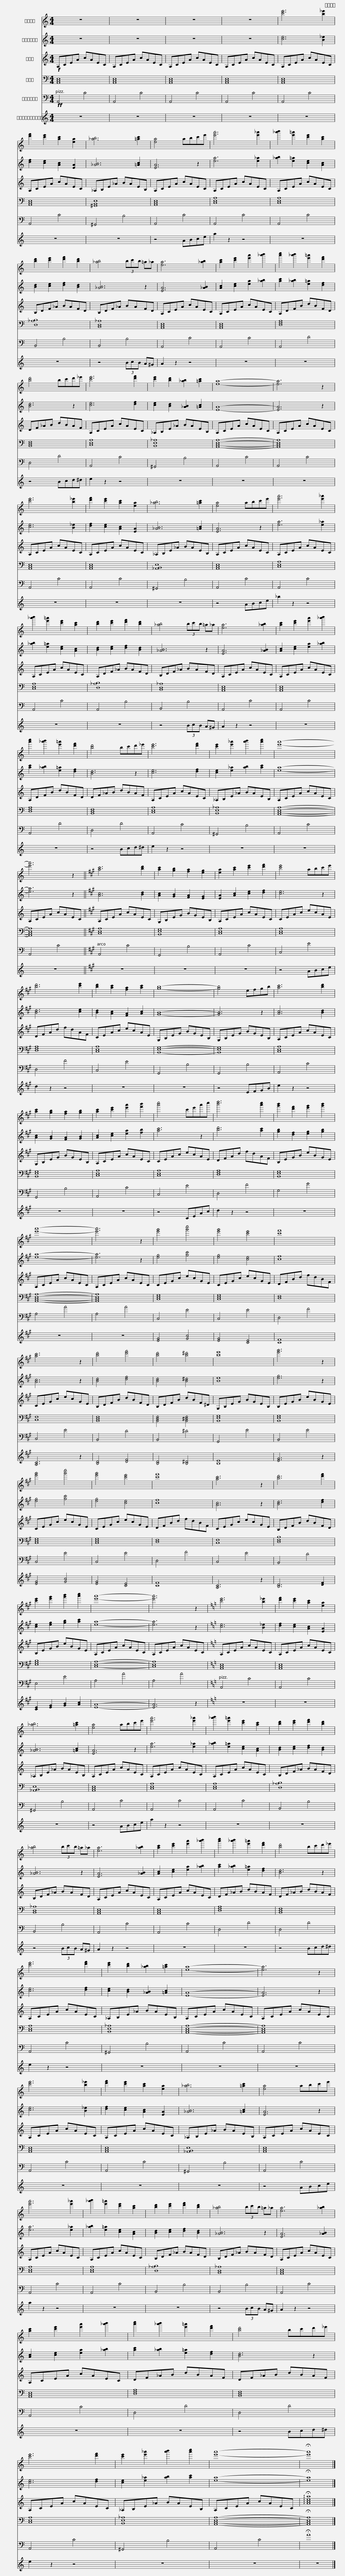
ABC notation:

X:1
%%score 1 2 3 4 5 6
L:1/8
M:4/4
I:linebreak $
K:C
V:1 treble
V:2 treble
V:3 treble
V:4 bass
V:5 bass transpose=-12
V:6 treble transpose=24
V:1
 z8 | z8 | z8 | z8 |$ [c'e']6 [b_e']2 | %5
 [d'f']2 [c'e']2 [ac']2 [ea]2 | [_ab]6 [=ac']2 | [ea]4 abc'e' |$ [e'a']6 [e'_a']2 | [_a'b']2 [e'=a']2 [c'e']2 [ac']2 | %10
 [bd']2 [c'e']2 [d'f']2 [bd']2 | [_ab]4 (3bc'b =a_a |$ [ea]6 [_ab]2 | [ac']2 [c'e']2 [e'a']2 [_a'b']2 | [a'c'']2 [_a'b']2 [e'=a']2 [d'f']2 | %15
 [bd']4 bc'd'_e' |$ [c'e']6 [d'f']2 | [c'e']2 [bd']2 [_ab]2 [=ac']2 | [ea]8- | [ea]6 z2 |$ %20
 [c'e']6 [b_e']2 | [d'f']2 [c'e']2 [ac']2 [ea]2 | [_ab]6 [=ac']2 | [ea]4 abc'e' |$ [e'a']6 [e'_a']2 | %25
 [_a'b']2 [e'=a']2 [c'e']2 [ac']2 | [bd']2 [c'e']2 [d'f']2 [bd']2 | [_ab]4 (3bc'b =a_a |$ [ea]6 [_ab]2 | [ac']2 [c'e']2 [e'a']2 [_a'b']2 | %30
 [a'c'']2 [_a'b']2 [e'=a']2 [d'f']2 | [bd']4 bc'd'_e' |$ [c'e']6 [d'f']2 | [c'e']2 [e'_a']2 [a'b']2 [a'c'']2 | [e'a']8- | %35
 [e'a']6 z2 ||$[K:A] [ac']6 [bd']2 | [ac']2 [gb]2 [fa]2 [eg]2 | [ea]2 [ac']2 [c'e']2 [d'f']2 | [c'e']4 abc'e' |$ %40
 [bd']6 [c'e']2 | [bd']2 [ac']2 [fa]2 [ac']2 | [gb]8- | [gb]4 efgb |$ [ac']6 [bd']2 | %45
 [ac']2 [gb]2 [fa]2 [gb]2 | [ac']2 [c'e']2 [e'a']2 [f'b']2 | [a'c'']4 c'e'a'c'' |$ [b'd'']6 [a'c'']2 | [g'b']2 [d'f']2 [e'g']2 [g'b']2 | %50
 [e'a']8- | [e'a']6 z2 | [e'g']4 [g'c'']4 |$ [e'g']4 [c'e']4 | [c'f']8 | %55
 [ac']6 z2 | [bd']4 [d'f']4 | [bd']4 [b^d']4 |$ [be']8 | [e'g']6 z2 | %60
 [e'g']4 [g'c'']4 | [e'g']4 [c'e']4 | [c'f']8 |$ [ac']6 z2 | [bd']6 [d'f']2 | %65
 [c'e']2 [e'g']2 [g'b']2 [a'c'']2 | [e'a']8- |$ [e'a']6 z2 |[K:C] [c'e']6 [b_e']2 | [d'f']2 [c'e']2 [ac']2 [ea]2 | %70
 [_ab]6 [=ac']2 |$ [ea]4 abc'e' | [e'a']6 [e'_a']2 | [_a'b']2 [e'=a']2 [c'e']2 [ac']2 | [bd']2 [c'e']2 [d'f']2 [bd']2 |$ %75
 [_ab]4 (3bc'b =a_a | [ea]6 [_ab]2 | [ac']2 [c'e']2 [e'a']2 [_a'b']2 | [a'c'']2 [_a'b']2 [e'=a']2 [d'f']2 |$ [bd']4 bc'd'_e' | %80
 [c'e']6 [d'f']2 | [c'e']2 [bd']2 [_ab]2 [=ac']2 | [ea]8- |$ [ea]6 z2 | [c'e']6 [b_e']2 | %85
 [d'f']2 [c'e']2 [ac']2 [ea]2 | [_ab]6 [=ac']2 |$ [ea]4 abc'e' | [e'a']6 [e'_a']2 | [_a'b']2 [e'=a']2 [c'e']2 [ac']2 | %90
 [bd']2 [c'e']2 [d'f']2 [bd']2 |$ [_ab]4 (3bc'b =a_a | [ea]6 [_ab]2 | [ac']2 [c'e']2 [e'a']2 [_a'b']2 | [a'c'']2 [_a'b']2 [e'=a']2 [d'f']2 |$ %95
 [bd']4 bc'd'_e' | [c'e']6 [d'f']2 | [c'e']2 [e'_a']2 [a'b']2 [a'c'']2 | [e'a']8- | !fermata![e'a']8 |] %100
V:2
 z8 | z8 | z8 | z8 |$ [ce]6 [B_e]2 | %5
 [df]2 [ce]2 [Ac]2 [EA]2 | [_AB]6 [=Ac]2 | [EA]6 z2 |$ [ea]6 [e_a]2 | [_ab]2 [e=a]2 [ce]2 [Ac]2 | %10
 [Bd]2 [ce]2 [df]2 [Bd]2 | [_AB]6 z2 |$ [EA]6 [_AB]2 | [Ac]2 [ce]2 [ea]2 [_ab]2 | [ac']2 [_ab]2 [e=a]2 [df]2 | %15
 [Bd]6 z2 |$ [ce]6 [df]2 | [ce]2 [Bd]2 [_AB]2 [=Ac]2 | [EA]8- | [EA]6 z2 |$ %20
 [ce]6 [B_e]2 | [df]2 [ce]2 [Ac]2 [EA]2 | [_AB]6 [=Ac]2 | [EA]6 z2 |$ [ea]6 [e_a]2 | %25
 [_ab]2 [e=a]2 [ce]2 [Ac]2 | [Bd]2 [ce]2 [df]2 [Bd]2 | [_AB]6 z2 |$ [EA]6 [_AB]2 | [Ac]2 [ce]2 [ea]2 [_ab]2 | %30
 [ac']2 [_ab]2 [e=a]2 [df]2 | [Bd]6 z2 |$ [ce]6 [df]2 | [ce]2 [e_a]2 [ab]2 [ac']2 | [ea]8- | %35
 [ea]6 z2 ||$[K:A] [Ac]6 [Bd]2 | [Ac]2 [GB]2 [FA]2 [EG]2 | [EA]2 [Ac]2 [ce]2 [df]2 | [ce]6 z2 |$ %40
 [Bd]6 [ce]2 | [Bd]2 [Ac]2 [FA]2 [Ac]2 | [GB]8- | [GB]6 z2 |$ [Ac]6 [Bd]2 | %45
 [Ac]2 [GB]2 [FA]2 [GB]2 | [Ac]2 [ce]2 [ea]2 [fb]2 | [ac']6 z2 |$ [bd']6 [ac']2 | [gb]2 [df]2 [eg]2 [gb]2 | %50
 [ea]8- | [ea]6 z2 | [eg]4 [gc']4 |$ [eg]4 [ce]4 | [cf]8 | %55
 [Ac]6 z2 | [Bd]4 [df]4 | [Bd]4 [B^d]4 |$ [Be]8 | [eg]6 z2 | %60
 [eg]4 [gc']4 | [eg]4 [ce]4 | [cf]8 |$ [Ac]6 z2 | [Bd]6 [df]2 | %65
 [ce]2 [eg]2 [gb]2 [ac']2 | [ea]8- |$ [ea]6 z2 |[K:C] [ce]6 [B_e]2 | [df]2 [ce]2 [Ac]2 [EA]2 | %70
 [_AB]6 [=Ac]2 |$ [EA]6 z2 | [ea]6 [e_a]2 | [_ab]2 [e=a]2 [ce]2 [Ac]2 | [Bd]2 [ce]2 [df]2 [Bd]2 |$ %75
 [_AB]6 z2 | [EA]6 [_AB]2 | [Ac]2 [ce]2 [ea]2 [_ab]2 | [ac']2 [_ab]2 [e=a]2 [df]2 |$ [Bd]6 z2 | %80
 [ce]6 [df]2 | [ce]2 [Bd]2 [_AB]2 [=Ac]2 | [EA]8- |$ [EA]6 z2 | [ce]6 [B_e]2 | %85
 [df]2 [ce]2 [Ac]2 [EA]2 | [_AB]6 [=Ac]2 |$ [EA]6 z2 | [ea]6 [e_a]2 | [_ab]2 [e=a]2 [ce]2 [Ac]2 | %90
 [Bd]2 [ce]2 [df]2 [Bd]2 |$ [_AB]6 z2 | [EA]6 [_AB]2 | [Ac]2 [ce]2 [ea]2 [_ab]2 | [ac']2 [_ab]2 [e=a]2 [df]2 |$ %95
 [Bd]6 z2 | [ce]6 [df]2 | [ce]2 [e_a]2 [ab]2 [ac']2 | [ea]8- | !fermata![ea]8 |] %100
V:3
!f! A,CEA cAEC | A,CEA cAEC | A,CEA cAEC | A,CEA cAEC |$ A,CEA cAEC | %5
 A,CEA cAEC | _A,B,E_A BAEB, | A,CEA cAEC |$ A,CEA cAEC | A,CEA cAEC | %10
 B,DF_A BAFD | B,DF_A BAFD |$ A,CEA cAEC | A,CEA cAEC | A,DFB dBFD | %15
 DF_AB dBAF |$ A,CEA cAEC | _A,B,E_A BAEB, | A,CEA cAEC | A,CEA cAEC |$ %20
 A,CEA cAEC | A,CEA cAEC | _A,B,E_A BAEB, | A,CEA cAEC |$ A,CEA cAEC | %25
 A,CEA cAEC | A,DF_A BAFD | B,DF_A BAFD |$ A,CEA cAEC | A,CEA cAEC | %30
 A,DFB dBFD | DF_AB dBAF |$ A,CEA cAEC | _A,B,E_A BAEB, | A,CEA cAEC | %35
 A,CEA cAEC ||$[K:A] A,CEA cAEC | G,B,EG BGEB, | A,CEA cAEC | CEAc ecAE |$ %40
 DFAd fdAF | CEAc ecAE | G,B,EG BGEB, | G,B,EG BGEB, |$ A,CEA cAEC | %45
 G,B,EG BGEB, | A,CEA cAEC | CEAc ecAE |$ DFAd fdAF | B,EGB eBGE | %50
 A,CEA cAEC | A,CEA cAEC | CEGc ecGE |$ CEGc ecGE | DFBd fdBF | %55
 CEGc ecGE | B,DFB dBFD | B,DFB dBF^D |$ G,B,EG BGEB, | B,EGB eBGE | %60
 CEGc ecGE | CEGc ecGE | DFBd fdBF |$ CEGc ecGE | B,DFB dBFD | %65
 B,EGB eBGE | A,CEA cAEC |$ A,CEA cAEC |[K:C] A,CEA cAEC | A,CEA cAEC | %70
 _A,B,E_A BAEB, |$ A,CEA cAEC | A,CEA cAEC | A,CEA cAEC | B,DF_A BAFD |$ %75
 B,DF_A BAFD | A,CEA cAEC | A,CEA cAEC | DF_AB dBAF |$ DF_AB dBAF | %80
 A,CEA cAEC | _A,B,E_A BAEB, | A,CEA cAEC |$ A,CEA cAEC | A,CEA cAEC | %85
 A,CEA cAEC | _A,B,E_A BAEB, |$ A,CEA cAEC | A,CEA cAEC | A,CEA cAEC | %90
 B,DF_A BAFD |$ B,DF_A BAFD | A,CEA cAEC | A,CEA cAEC | DF_AB dBAF |$ %95
 DF_AB dBAF | A,CEA cAEC | _A,B,E_A BAEB, | A,CEA cAEC | !arpeggio!!fermata![Acea]8 |] %100
V:4
 [A,,C,E,]8 | [A,,C,E,]8 | [A,,C,E,]8 | [A,,C,E,]8 |$ [A,,C,E,]8 | %5
 [A,,C,E,]8 | [^G,,B,,E,]8 | [A,,C,E,]8 |$ [C,E,A,]8 | [C,E,A,]8 | %10
 [D,_A,B,]8 | [B,,D,_A,]8 |$ [A,,C,E,]8 | [A,,C,E,]8 | [D,F,A,]8 | %15
 [B,,D,F,]8 |$ [C,E,A,]8 | [B,,E,_A,]8 | [A,,C,E,A,]8- | [A,,C,E,A,]8 |$ %20
 [A,,C,E,]8 | [A,,C,E,]8 | [_A,,B,,E,]8 | [A,,C,E,]8 |$ [C,E,A,]8 | %25
 [C,E,A,]8 | [D,_A,B,]8 | [B,,D,_A,]8 |$ [A,,C,E,]8 | [A,,C,E,]8 | %30
 [D,F,A,]8 | [B,,D,F,]8 |$ [C,E,A,]8 | [B,,E,_A,]8 | [A,,C,E,A,]8- | %35
 [A,,C,E,A,]8 ||$[K:A] [C,E,A,]8 | [B,,E,G,]8 | [C,E,A,]8 | [C,E,A,]8 |$ %40
 [D,F,A,]8 | [C,E,A,]8 | [B,,E,G,]8- | [B,,E,G,]8 |$ [C,E,A,]8 | %45
 [B,,E,G,]8 | [C,E,A,]8 | [C,E,A,]8 |$ [D,F,A,]8 | [B,,E,G,]8 | %50
 [A,,C,E,A,]8- | [A,,C,E,A,]8 | [C,E,G,]8 |$ [C,E,G,]8 | [D,F,]8 | %55
 [C,F,]8 | [B,,D,F,]8 | [B,,D,F,]4 [B,,^D,F,]4 |$ [B,,E,G,]8 | [B,,E,G,]8 | %60
 [C,E,G,]8 | [C,E,G,]8 | [D,F,]8 |$ [C,F,]8 | [D,F,B,]8 | %65
 [E,G,B,]8 | [C,E,A,]8- |$ [C,E,A,]8 |[K:C] [A,,C,E,]8 | [A,,C,E,]8 | %70
 [_A,,B,,E,]8 |$ [A,,C,E,]8 | [C,E,A,]8 | [C,E,A,]8 | [D,_A,B,]8 |$ %75
 [B,,D,_A,]8 | [A,,C,E,]8 | [A,,C,E,]8 | [D,F,A,]8 |$ [B,,D,F,]8 | %80
 [C,E,A,]8 | [B,,E,_A,]8 | [A,,C,E,A,]8- |$ [A,,C,E,A,]8 | [A,,C,E,]8 | %85
 [A,,C,E,]8 | [_A,,B,,E,]8 |$ [A,,C,E,]8 | [C,E,A,]8 | [C,E,A,]8 | %90
 [D,_A,B,]8 |$ [B,,D,_A,]8 | [A,,C,E,]8 | [A,,C,E,]8 | [D,F,A,]8 |$ %95
 [B,,D,F,]8 | [C,E,A,]8 | [B,,E,_A,]8 | [A,,C,E,A,]8- | !fermata![A,,C,E,A,]8 |] %100
V:5
!ff! A,,4 C4 | A,,4 C4 | A,,4 C4 | A,,4 C4 |$ A,,4 C4 | %5
 A,,4 C4 | ^G,,4 B,4 | A,,4 C4 |$ A,,4 C4 | A,,4 C4 | %10
 B,,4 B,4 | B,,4 B,4 |$ A,,4 C4 | A,,4 C4 | A,,4 D4 | %15
 D,4 D4 |$ A,,4 C4 | ^G,,4 B,4 | A,,4 C4 | A,,4 C4 |$ %20
 A,,4 C4 | A,,4 C4 | ^G,,4 B,4 | A,,4 C4 |$ A,,4 C4 | %25
 A,,4 C4 | A,,4 B,4 | B,,4 B,4 |$ A,,4 C4 | A,,4 C4 | %30
 A,,4 D4 | D,4 D4 |$ A,,4 C4 | ^G,,4 B,4 | A,,4 C4 | %35
 A,,4 C4 ||$[K:A] A,,4 C4 | G,,4 B,4 | A,,4 C4 | C,4 E4 |$ %40
 D,4 F4 | C,4 E4 | G,,4 B,4 | G,,4 B,4 |$ A,,4 C4 | %45
 G,,4 B,4 | A,,4 C4 | C,4 E4 |$ D,4 F4 | G,4 G4 | %50
 A,4 A4 | A,4 A4 | C,4 E4 |$ C,4 E4 | D,4 F4 | %55
 C,4 E4 | B,,4 D4 | B,,4 ^D4 |$ G,,4 E4 | B,,4 E4 | %60
 C,4 E4 | C,4 E4 | D,4 F4 |$ C,4 E4 | B,,4 D4 | %65
 E,4 E4 | A,4 A4 |$ A,4 A4 |[K:C] A,,4 C4 | A,,4 C4 | %70
 ^G,,4 B,4 |$ A,,4 C4 | A,,4 C4 | A,,4 C4 | B,,4 B,4 |$ %75
 B,,4 B,4 | A,,4 C4 | A,,4 C4 | D,4 D4 |$ D,4 D4 | %80
 A,,4 C4 | ^G,,4 B,4 | A,,4 C4 |$ A,,4 C4 | A,,4 C4 | %85
 A,,4 C4 | ^G,,4 B,4 |$ A,,4 C4 | A,,4 C4 | A,,4 C4 | %90
 B,,4 B,4 |$ B,,4 B,4 | A,,4 C4 | A,,4 C4 | D,4 D4 |$ %95
 D,4 D4 | A,,4 C4 | ^G,,4 B,4 | A,,4 C4 | !fermata!A8 |] %100
V:6
 z8 | z8 | z8 | z8 |$ z8 | %5
 z8 | z8 | z4 ABce |$ a2 z2 z4 | z8 | %10
 z8 | z4 (3BcB A^G |$ A2 z2 z4 | z8 | z8 | %15
 z4 Bcd^d |$ e2 z2 z4 | z8 | z8 | z8 |$ %20
 z8 | z8 | z8 | z4 ABce |$ _b2 z2 z4 | %25
 z8 | z8 | z4 (3BcB A^G |$ A2 z2 z4 | z8 | %30
 z8 | z4 Bcd^d |$ e2 z2 z4 | z8 | z8 | %35
 z8 ||$[K:A] z8 | z8 | z8 | z4 ABce |$ %40
 d2 z2 z4 | z8 | z8 | z4 EFGB |$ e2 z2 z4 | %45
 z8 | z8 | z4 CEAc |$ d2 z2 z4 | z8 | %50
 z8 | z8 | [EG]4 [Gc]4 |$ [EG]4 [CE]4 | [CF]8 | %55
 [A,C]6 z2 | [B,D]4 [DF]4 | [B,D]4 [B,^D]4 |$ [B,E]8 | [EG]6 z2 | %60
 [EG]4 [Gc]4 | [EG]4 [CE]4 | [CF]8 |$ [A,C]6 z2 | [B,D]6 [DF]2 | %65
 [CE]2 [EG]2 [GB]2 [Ac]2 | [EA]8- |$ [EA]6 z2 |[K:C] z8 | z8 | %70
 z8 |$ z4 ABce | a2 z2 z4 | z8 | z8 |$ %75
 z4 (3BcB A^G | A2 z2 z4 | z8 | z8 |$ z4 Bcd^d | %80
 e2 z2 z4 | z8 | z8 |$ z8 | z8 | %85
 z8 | z8 |$ z4 ABce | a2 z2 z4 | z8 | %90
 z8 |$ z4 (3BcB A^G | A2 z2 z4 | z8 | z8 |$ %95
 z4 Bcd^d | e2 z2 z4 | z8 | z8 | z8 |] %100
